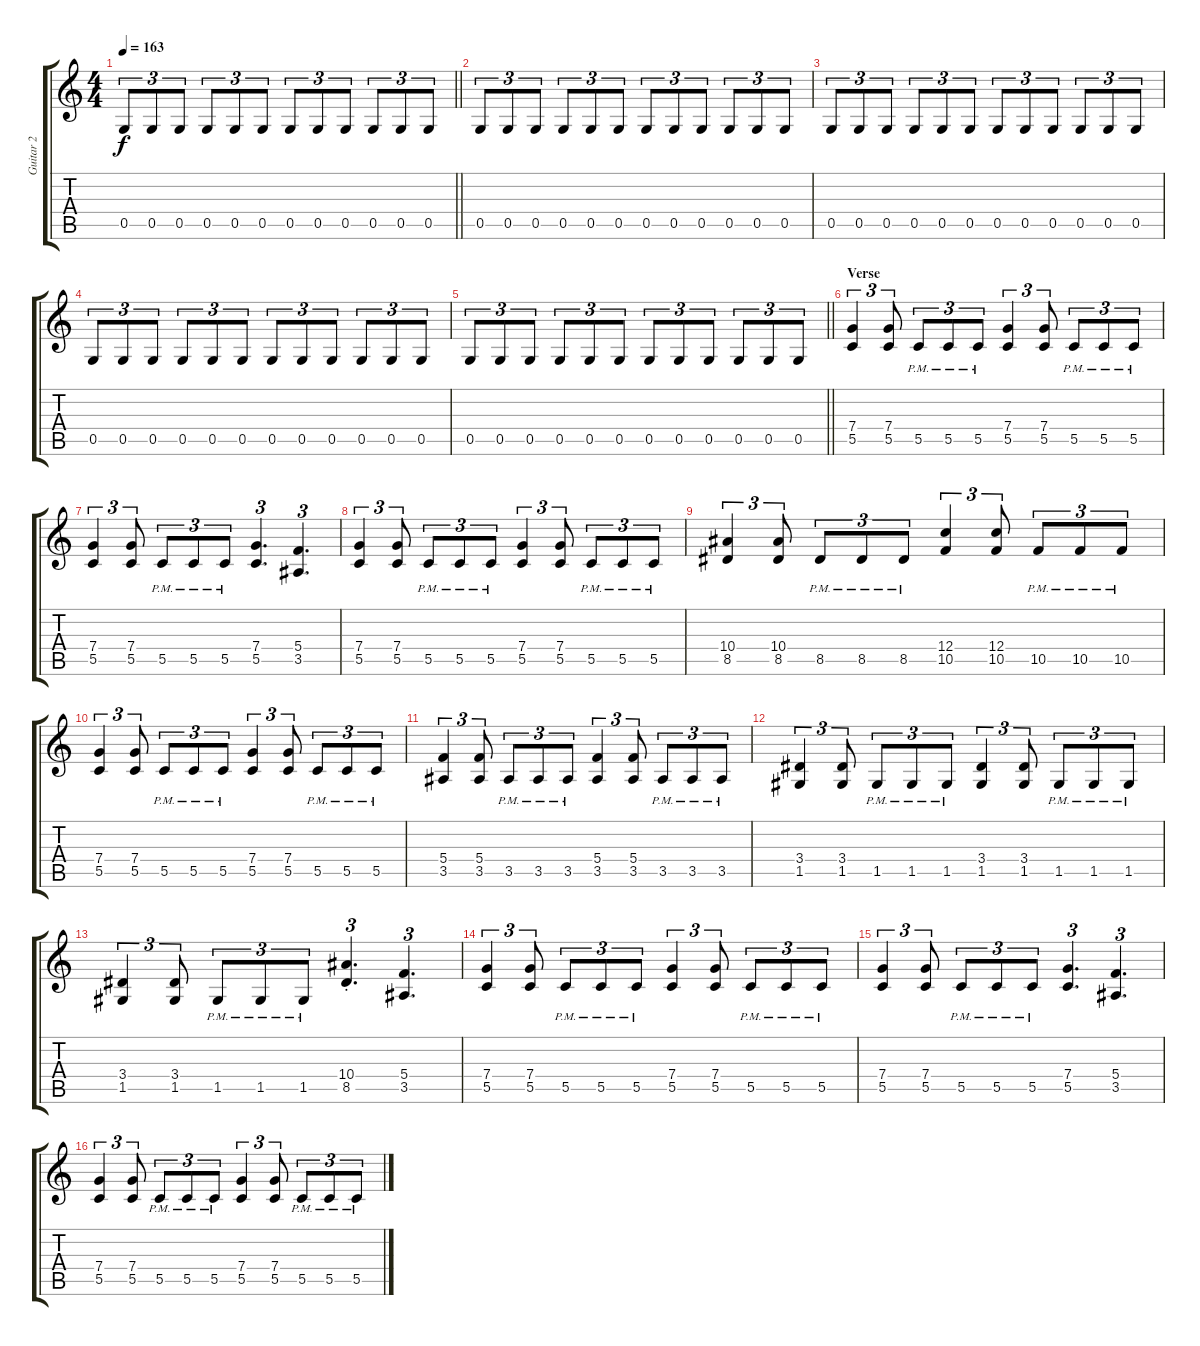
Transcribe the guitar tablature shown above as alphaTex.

\track ("Guitar 2" "Guitar 2") {instrument distortionguitar}
\staff {score tabs}
\tuning (D4 A3 F3 C3 G2 D2) {hide}
\ts (4 4)
\tempo 163
\clef g2
\barLineRight lightlight
\ks c
0.5.8{tu (3 2) dy f} 0.5.8{tu (3 2)} 0.5.8{tu (3 2)} 0.5.8{tu (3 2)} 0.5.8{tu (3 2)} 0.5.8{tu (3 2)} 0.5.8{tu (3 2)} 0.5.8{tu (3 2)} 0.5.8{tu (3 2)} 0.5.8{tu (3 2)} 0.5.8{tu (3 2)} 0.5.8{tu (3 2)} |
0.5.8{tu (3 2)} 0.5.8{tu (3 2)} 0.5.8{tu (3 2)} 0.5.8{tu (3 2)} 0.5.8{tu (3 2)} 0.5.8{tu (3 2)} 0.5.8{tu (3 2)} 0.5.8{tu (3 2)} 0.5.8{tu (3 2)} 0.5.8{tu (3 2)} 0.5.8{tu (3 2)} 0.5.8{tu (3 2)} |
0.5.8{tu (3 2)} 0.5.8{tu (3 2)} 0.5.8{tu (3 2)} 0.5.8{tu (3 2)} 0.5.8{tu (3 2)} 0.5.8{tu (3 2)} 0.5.8{tu (3 2)} 0.5.8{tu (3 2)} 0.5.8{tu (3 2)} 0.5.8{tu (3 2)} 0.5.8{tu (3 2)} 0.5.8{tu (3 2)} |
0.5.8{tu (3 2)} 0.5.8{tu (3 2)} 0.5.8{tu (3 2)} 0.5.8{tu (3 2)} 0.5.8{tu (3 2)} 0.5.8{tu (3 2)} 0.5.8{tu (3 2)} 0.5.8{tu (3 2)} 0.5.8{tu (3 2)} 0.5.8{tu (3 2)} 0.5.8{tu (3 2)} 0.5.8{tu (3 2)} |
\barLineRight lightlight
0.5.8{tu (3 2)} 0.5.8{tu (3 2)} 0.5.8{tu (3 2)} 0.5.8{tu (3 2)} 0.5.8{tu (3 2)} 0.5.8{tu (3 2)} 0.5.8{tu (3 2)} 0.5.8{tu (3 2)} 0.5.8{tu (3 2)} 0.5.8{tu (3 2)} 0.5.8{tu (3 2)} 0.5.8{tu (3 2)} |
\section ("" "Verse")
(7.4 5.5).4{tu (3 2)} (7.4 5.5).8{tu (3 2)} 5.5{pm}.8{tu (3 2)} 5.5{pm}.8{tu (3 2)} 5.5{pm}.8{tu (3 2)} (7.4 5.5).4{tu (3 2)} (7.4 5.5).8{tu (3 2)} 5.5{pm}.8{tu (3 2)} 5.5{pm}.8{tu (3 2)} 5.5{pm}.8{tu (3 2)} |
(7.4 5.5).4{tu (3 2)} (7.4 5.5).8{tu (3 2)} 5.5{pm}.8{tu (3 2)} 5.5{pm}.8{tu (3 2)} 5.5{pm}.8{tu (3 2)} (7.4 5.5).4{d tu (3 2)} (5.4 3.5).4{d tu (3 2)} |
(7.4 5.5).4{tu (3 2)} (7.4 5.5).8{tu (3 2)} 5.5{pm}.8{tu (3 2)} 5.5{pm}.8{tu (3 2)} 5.5{pm}.8{tu (3 2)} (7.4 5.5).4{tu (3 2)} (7.4 5.5).8{tu (3 2)} 5.5{pm}.8{tu (3 2)} 5.5{pm}.8{tu (3 2)} 5.5{pm}.8{tu (3 2)} |
(10.4 8.5).4{tu (3 2)} (10.4 8.5).8{tu (3 2)} 8.5{pm}.8{tu (3 2)} 8.5{pm}.8{tu (3 2)} 8.5{pm}.8{tu (3 2)} (12.4 10.5).4{tu (3 2)} (12.4 10.5).8{tu (3 2)} 10.5{pm}.8{tu (3 2)} 10.5{pm}.8{tu (3 2)} 10.5{pm}.8{tu (3 2)} |
(7.4 5.5).4{tu (3 2)} (7.4 5.5).8{tu (3 2)} 5.5{pm}.8{tu (3 2)} 5.5{pm}.8{tu (3 2)} 5.5{pm}.8{tu (3 2)} (7.4 5.5).4{tu (3 2)} (7.4 5.5).8{tu (3 2)} 5.5{pm}.8{tu (3 2)} 5.5{pm}.8{tu (3 2)} 5.5{pm}.8{tu (3 2)} |
(5.4 3.5).4{tu (3 2)} (5.4 3.5).8{tu (3 2)} 3.5{pm}.8{tu (3 2)} 3.5{pm}.8{tu (3 2)} 3.5{pm}.8{tu (3 2)} (5.4 3.5).4{tu (3 2)} (5.4 3.5).8{tu (3 2)} 3.5{pm}.8{tu (3 2)} 3.5{pm}.8{tu (3 2)} 3.5{pm}.8{tu (3 2)} |
(3.4 1.5).4{tu (3 2)} (3.4 1.5).8{tu (3 2)} 1.5{pm}.8{tu (3 2)} 1.5{pm}.8{tu (3 2)} 1.5{pm}.8{tu (3 2)} (3.4 1.5).4{tu (3 2)} (3.4 1.5).8{tu (3 2)} 1.5{pm}.8{tu (3 2)} 1.5{pm}.8{tu (3 2)} 1.5{pm}.8{tu (3 2)} |
(3.4 1.5).4{tu (3 2)} (3.4 1.5).8{tu (3 2)} 1.5{pm}.8{tu (3 2)} 1.5{pm}.8{tu (3 2)} 1.5{pm}.8{tu (3 2)} (10.4{st} 8.5{st}).4{d tu (3 2)} (5.4 3.5).4{d tu (3 2)} |
(7.4 5.5).4{tu (3 2)} (7.4 5.5).8{tu (3 2)} 5.5{pm}.8{tu (3 2)} 5.5{pm}.8{tu (3 2)} 5.5{pm}.8{tu (3 2)} (7.4 5.5).4{tu (3 2)} (7.4 5.5).8{tu (3 2)} 5.5{pm}.8{tu (3 2)} 5.5{pm}.8{tu (3 2)} 5.5{pm}.8{tu (3 2)} |
(7.4 5.5).4{tu (3 2)} (7.4 5.5).8{tu (3 2)} 5.5{pm}.8{tu (3 2)} 5.5{pm}.8{tu (3 2)} 5.5{pm}.8{tu (3 2)} (7.4 5.5).4{d tu (3 2)} (5.4 3.5).4{d tu (3 2)} |
(7.4 5.5).4{tu (3 2)} (7.4 5.5).8{tu (3 2)} 5.5{pm}.8{tu (3 2)} 5.5{pm}.8{tu (3 2)} 5.5{pm}.8{tu (3 2)} (7.4 5.5).4{tu (3 2)} (7.4 5.5).8{tu (3 2)} 5.5{pm}.8{tu (3 2)} 5.5{pm}.8{tu (3 2)} 5.5{pm}.8{tu (3 2)}
